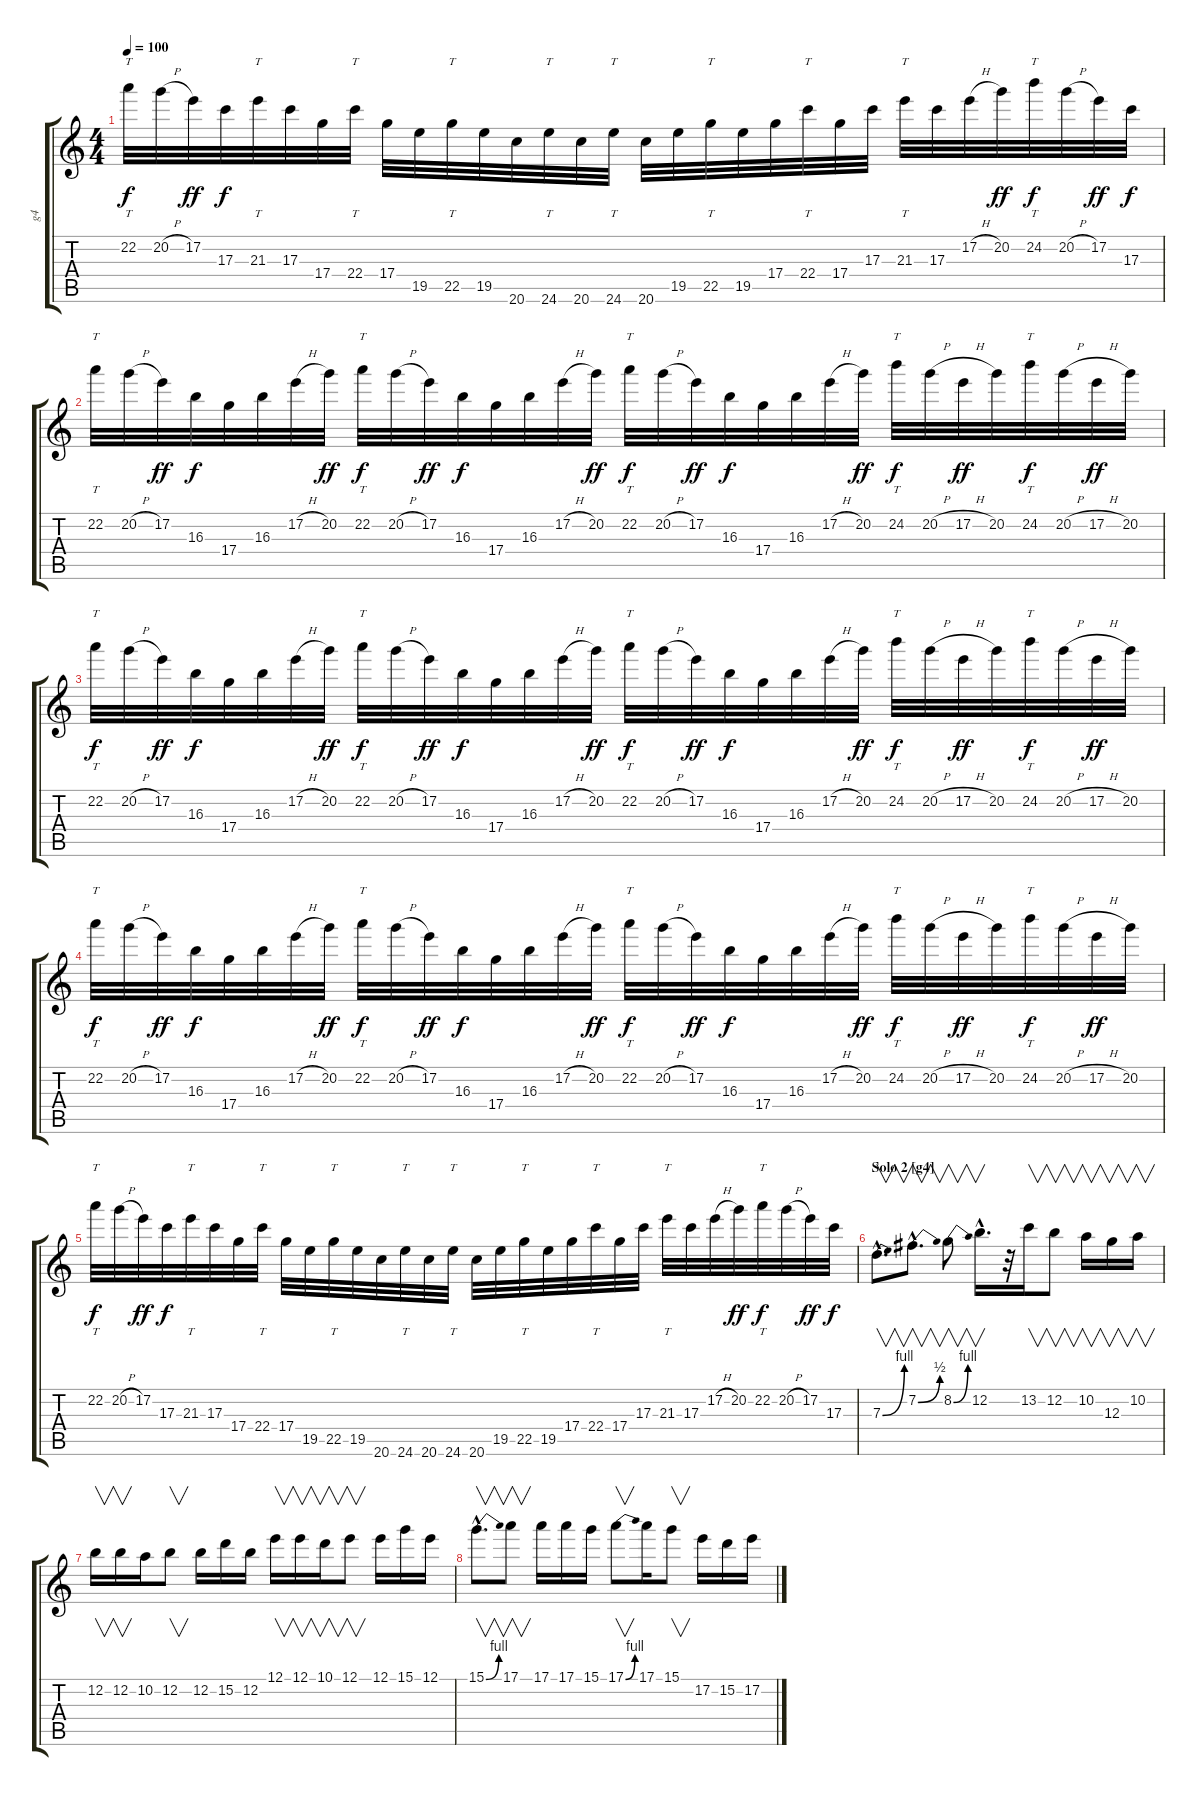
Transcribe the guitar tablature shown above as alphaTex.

\track ("g4" "g4") {instrument distortionguitar}
\staff {score tabs}
\tuning (E4 B3 G3 D3 A2 E2) {hide}
\ts (4 4)
\tempo 100
\clef g2
\ks c
22.2.32{tt dy f} 20.2{h}.32 17.2.32{dy ff} 17.3.32{dy f} 21.3.32{tt} 17.3.32 17.4.32 22.4.32{tt} 17.4.32 19.5.32 22.5.32{tt} 19.5.32 20.6.32 24.6.32{tt} 20.6.32 24.6.32{tt} 20.6.32 19.5.32 22.5.32{tt} 19.5.32 17.4.32 22.4.32{tt} 17.4.32 17.3.32 21.3.32{tt} 17.3.32 17.2{h}.32 20.2.32{dy ff} 24.2.32{tt dy f} 20.2{h}.32 17.2.32{dy ff} 17.3.32{dy f} |
22.2.32{tt volume 12 balance 8 instrument overdrivenguitar} 20.2{h}.32 17.2.32{dy ff} 16.3.32{dy f} 17.4.32 16.3.32 17.2{h}.32 20.2.32{dy ff} 22.2.32{tt dy f} 20.2{h}.32 17.2.32{dy ff} 16.3.32{dy f} 17.4.32 16.3.32 17.2{h}.32 20.2.32{dy ff} 22.2.32{tt dy f} 20.2{h}.32 17.2.32{dy ff} 16.3.32{dy f} 17.4.32 16.3.32 17.2{h}.32 20.2.32{dy ff} 24.2.32{tt dy f} 20.2{h}.32 17.2{h}.32{dy ff} 20.2.32 24.2.32{tt dy f} 20.2{h}.32 17.2{h}.32{dy ff} 20.2.32 |
22.2.32{tt dy f} 20.2{h}.32 17.2.32{dy ff} 16.3.32{dy f} 17.4.32 16.3.32 17.2{h}.32 20.2.32{dy ff} 22.2.32{tt dy f} 20.2{h}.32 17.2.32{dy ff} 16.3.32{dy f} 17.4.32 16.3.32 17.2{h}.32 20.2.32{dy ff} 22.2.32{tt dy f} 20.2{h}.32 17.2.32{dy ff} 16.3.32{dy f} 17.4.32 16.3.32 17.2{h}.32 20.2.32{dy ff} 24.2.32{tt dy f} 20.2{h}.32 17.2{h}.32{dy ff} 20.2.32 24.2.32{tt dy f} 20.2{h}.32 17.2{h}.32{dy ff} 20.2.32 |
22.2.32{tt dy f} 20.2{h}.32 17.2.32{dy ff} 16.3.32{dy f} 17.4.32 16.3.32 17.2{h}.32 20.2.32{dy ff} 22.2.32{tt dy f} 20.2{h}.32 17.2.32{dy ff} 16.3.32{dy f} 17.4.32 16.3.32 17.2{h}.32 20.2.32{dy ff} 22.2.32{tt dy f} 20.2{h}.32 17.2.32{dy ff} 16.3.32{dy f} 17.4.32 16.3.32 17.2{h}.32 20.2.32{dy ff} 24.2.32{tt dy f} 20.2{h}.32 17.2{h}.32{dy ff} 20.2.32 24.2.32{tt dy f} 20.2{h}.32 17.2{h}.32{dy ff} 20.2.32 |
22.2.32{tt dy f} 20.2{h}.32 17.2.32{dy ff} 17.3.32{dy f} 21.3.32{tt} 17.3.32 17.4.32 22.4.32{tt} 17.4.32 19.5.32 22.5.32{tt} 19.5.32 20.6.32 24.6.32{tt} 20.6.32 24.6.32{tt} 20.6.32 19.5.32 22.5.32{tt} 19.5.32 17.4.32 22.4.32{tt} 17.4.32 17.3.32 21.3.32{tt} 17.3.32 17.2{h}.32 20.2.32{dy ff} 22.2.32{tt dy f} 20.2{h}.32 17.2.32{dy ff} 17.3.32{dy f} |
\section ("" "Solo 2 [g4]")
7.3{be (bend 0 0 60 4) hac}.8{v d volume 13 balance 8 instrument distortionguitar} 7.2{be (bend 0 0 60 2) hac}.8{v d} 8.2{be (bend 0 0 60 4)}.8{v} 12.2{hac}.16{v d} r.32 13.2.16{v} 12.2.8{v} 10.2.16{v} 12.3.16{v} 10.2.16{v} |
12.2.16{v} 12.2.16{v} 10.2.16 12.2.8{v} 12.2.16 15.2.16 12.2.16 12.1.16{v} 12.1.16{v} 10.1.16{v} 12.1.8{v} 12.1.16 15.1.16 12.1.16 |
15.1{be (bend 0 0 60 4) hac}.8{v d} 17.1.8{v} 17.1.16 17.1.16 15.1.16 17.1{be (bend 0 0 60 4)}.8{v} 17.1.16 15.1.8{v} 17.2.16 15.2.16 17.2.16
